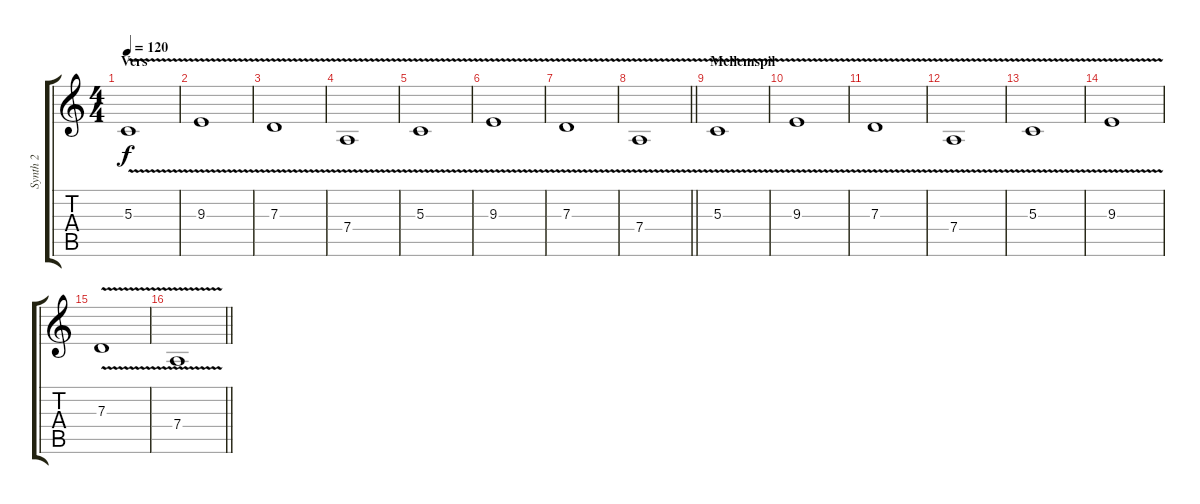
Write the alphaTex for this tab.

\track ("Synth 2" "Synth 2") {instrument stringensemble1}
\staff {score tabs}
\tuning (E4 B3 G3 D3 A2 E2) {hide}
\ts (4 4)
\section ("" "Vers")
\tempo 120
\clef g2
\ks c
5.3{v}.1{dy f} |
9.3{v}.1 |
7.3{v}.1 |
7.4{v}.1 |
5.3{v}.1 |
9.3{v}.1 |
7.3{v}.1 |
\barLineRight lightlight
7.4{v}.1 |
\section ("" "Mellemspil")
5.3{v}.1 |
9.3{v}.1 |
7.3{v}.1 |
7.4{v}.1 |
5.3{v}.1 |
9.3{v}.1 |
7.3{v}.1 |
\barLineRight lightlight
7.4{v}.1
